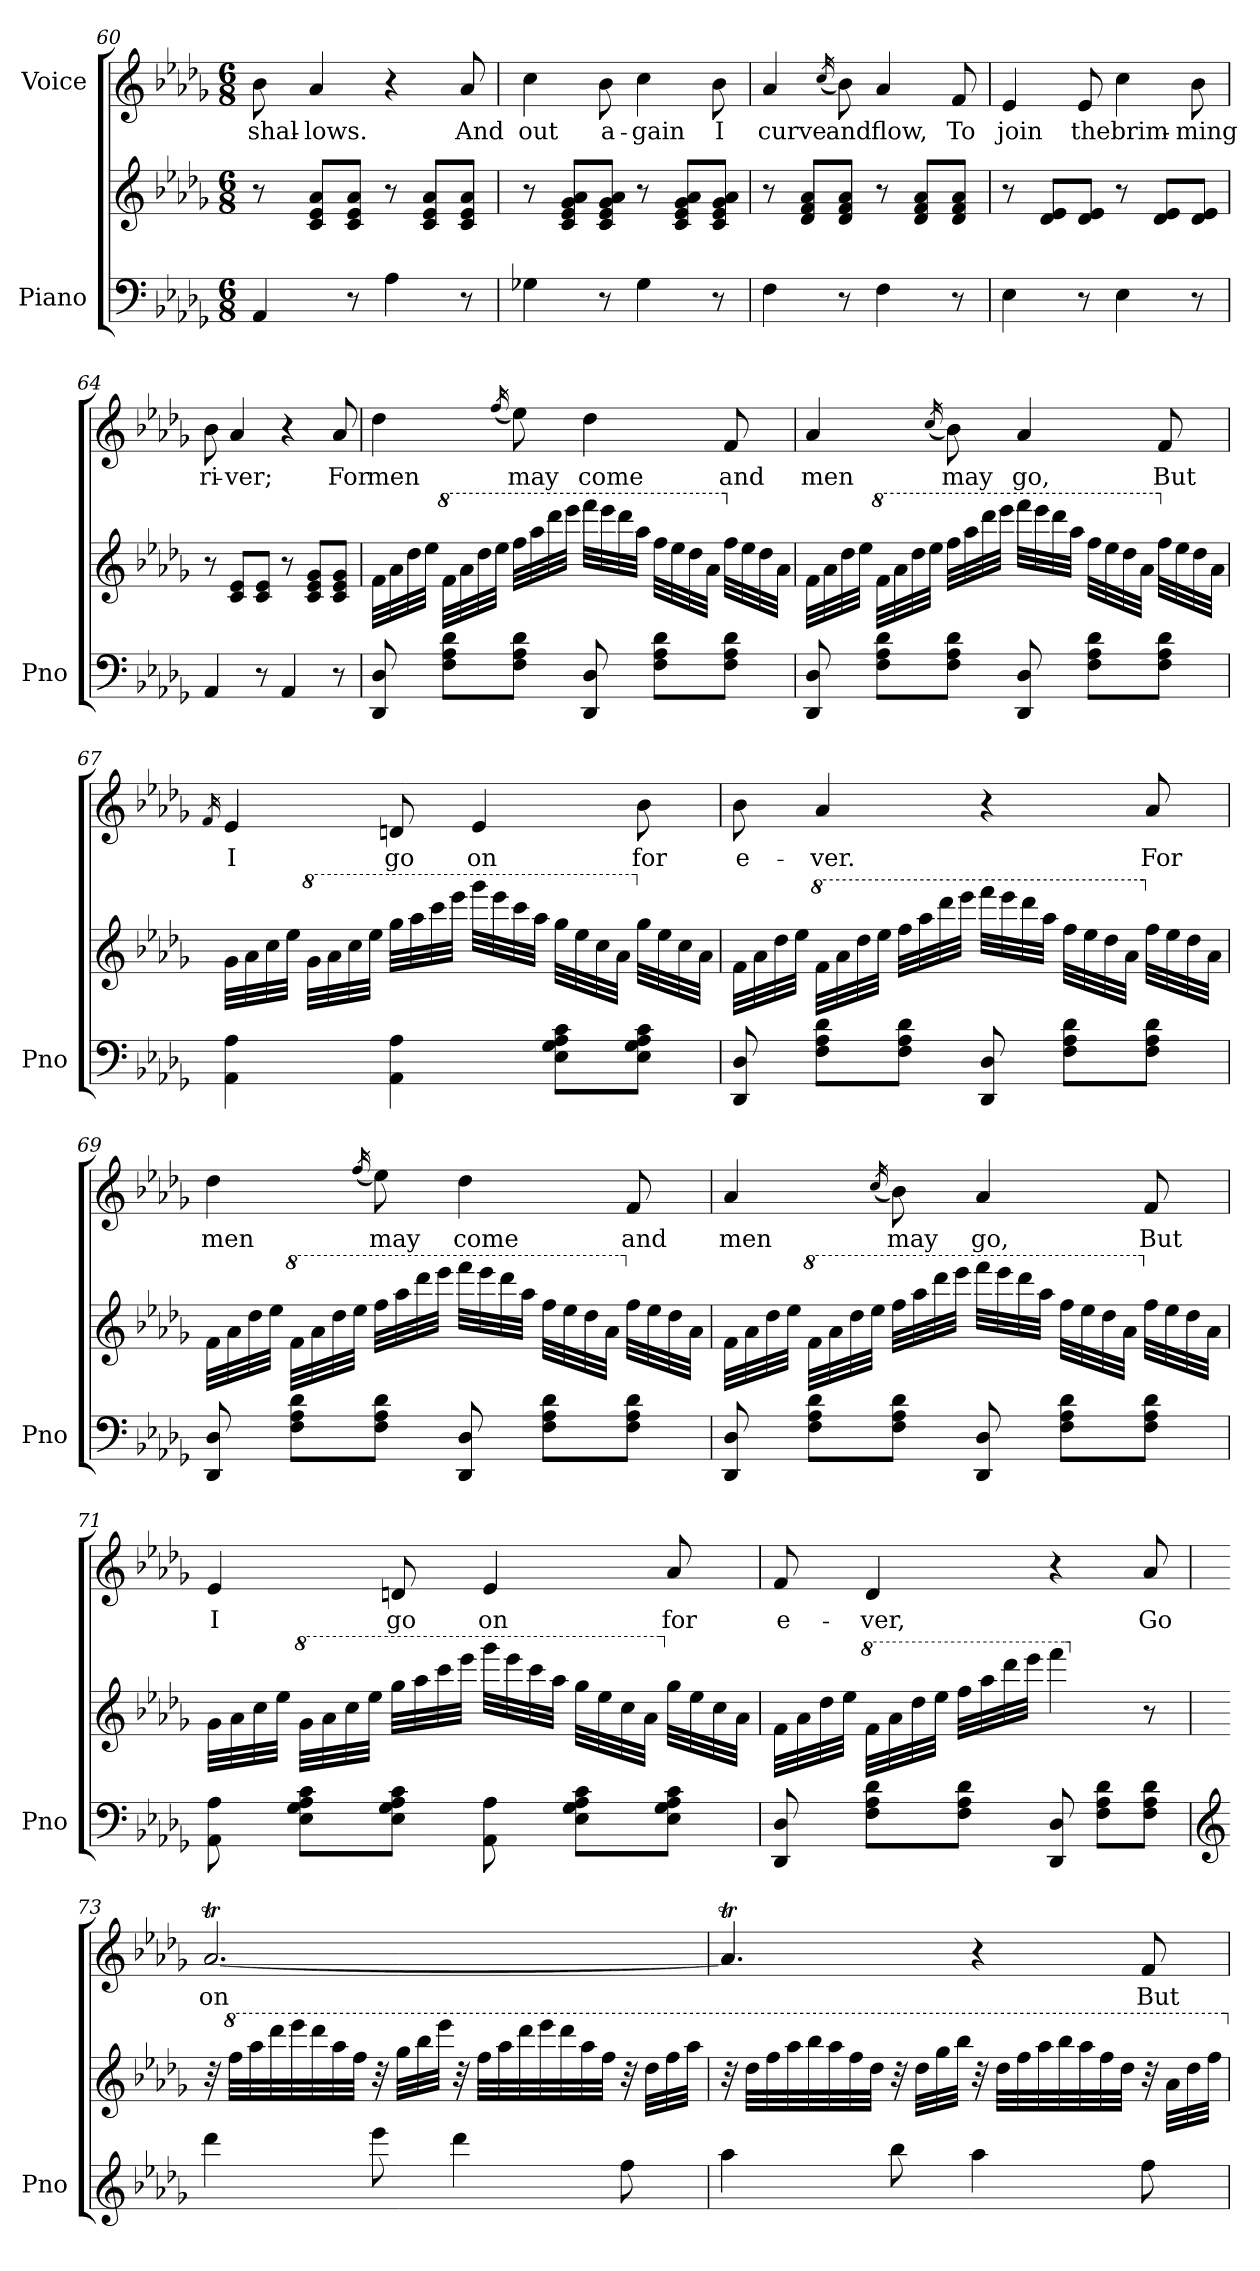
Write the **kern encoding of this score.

**kern	**kern	**kern	**text
*part2	*part2	*part1	*part1
*staff3	*staff2	*staff1	*staff1
*I"Piano	*	*I"Voice	*
*I'Pno	*	*	*
*clefF4	*clefG2	*clefG2	*
*k[b-e-a-d-g-]	*k[b-e-a-d-g-]	*k[b-e-a-d-g-]	*
*M6/8	*M6/8	*M6/8	*
=60	=60	=60	=60
!	!	!	!LO:LY:b
4AA-/	8r	8b-\	shal-
!	!	!	!LO:LY:b
.	8c/ 8e-/ 8a-/L	4a-/	-lows.
8r	8c/ 8e-/ 8a-/J	.	.
4A-\	8r	4r	.
.	8c/ 8e-/ 8a-/L	.	.
!	!	!	!LO:LY:b
8r	8c/ 8e-/ 8a-/J	8a-/	And
=61	=61	=61	=61
!	!	!	!LO:LY:b
4G-X\	8r	4cc\	out
.	8c/ 8e-/ 8g-/ 8a-/L	.	.
!	!	!	!LO:LY:b
8r	8c/ 8e-/ 8g-/ 8a-/J	8b-\	a-
!	!	!	!LO:LY:b
4G-\	8r	4cc\	-gain
.	8c/ 8e-/ 8g-/ 8a-/L	.	.
!	!	!	!LO:LY:b
8r	8c/ 8e-/ 8g-/ 8a-/J	8b-\	I
!!LO:LB:g=z
=62	=62	=62	=62
!	!	!	!LO:LY:b
4F\	8r	4a-/	curve
.	8d-/ 8f/ 8a-/L	.	.
.	.	(<16qcc/	.
!	!	!	!LO:LY:b
8r	8d-/ 8f/ 8a-/J	8b-\)	and
!	!	!	!LO:LY:b
4F\	8r	4a-/	flow,
.	8d-/ 8f/ 8a-/L	.	.
!	!	!	!LO:LY:b
8r	8d-/ 8f/ 8a-/J	8f/	To
=63	=63	=63	=63
!	!	!	!LO:LY:b
4E-\	8r	4e-/	join
.	8d-/ 8e-/L	.	.
!	!	!	!LO:LY:b
8r	8d-/ 8e-/J	8e-/	the
!	!	!	!LO:LY:b
4E-\	8r	4cc\	brim-
.	8d-/ 8e-/L	.	.
!	!	!	!LO:LY:b
8r	8d-/ 8e-/J	8b-\	-ming
=64	=64	=64	=64
!	!	!	!LO:LY:b
4AA-/	8r	8b-\	ri-
!	!	!	!LO:LY:b
.	8c/ 8e-/L	4a-/	-ver;
8r	8c/ 8e-/J	.	.
4AA-/	8r	4r	.
.	8c/ 8e-/ 8g-/L	.	.
!	!	!	!LO:LY:b
8r	8c/ 8e-/ 8g-/J	8a-/	For
!!LO:PB:g=z
=65	=65	=65	=65
*	*	*MM70	*
!	!	!	!LO:LY:b
8DD-/ 8D-/	32f\LLL	4dd-\	men
.	32a-\	.	.
.	32dd-\	.	.
.	32ee-\JJJ	.	.
*	*8va	*	*
8F\ 8A-\ 8d-\L	32ff\LLL	.	.
.	32aa-\	.	.
.	32ddd-\	.	.
.	32eee-\JJJ	.	.
.	.	(<16qff/	.
!	!	!	!LO:LY:b
8F\ 8A-\ 8d-\J	32fff\LLL	8ee-\)	may
.	32aaa-\	.	.
.	32dddd-\	.	.
.	32eeee-\JJJ	.	.
!	!	!	!LO:LY:b
8DD-/ 8D-/	32ffff\LLL	4dd-\	come
.	32eeee-\	.	.
.	32dddd-\	.	.
.	32aaa-\JJJ	.	.
8F\ 8A-\ 8d-\L	32fff\LLL	.	.
.	32eee-\	.	.
.	32ddd-\	.	.
.	32aa-\JJJ	.	.
*	*X8va	*	*
!	!	!	!LO:LY:b
8F\ 8A-\ 8d-\J	32ff\LLL	8f/	and
.	32ee-\	.	.
.	32dd-\	.	.
.	32a-\JJJ	.	.
=66	=66	=66	=66
!	!	!	!LO:LY:b
8DD-/ 8D-/	32f\LLL	4a-/	men
.	32a-\	.	.
.	32dd-\	.	.
.	32ee-\JJJ	.	.
*	*8va	*	*
8F\ 8A-\ 8d-\L	32ff\LLL	.	.
.	32aa-\	.	.
.	32ddd-\	.	.
.	32eee-\JJJ	.	.
.	.	(<16qcc/	.
!	!	!	!LO:LY:b
8F\ 8A-\ 8d-\J	32fff\LLL	8b-\)	may
.	32aaa-\	.	.
.	32dddd-\	.	.
.	32eeee-\JJJ	.	.
!	!	!	!LO:LY:b
8DD-/ 8D-/	32ffff\LLL	4a-/	go,
.	32eeee-\	.	.
.	32dddd-\	.	.
.	32aaa-\JJJ	.	.
8F\ 8A-\ 8d-\L	32fff\LLL	.	.
.	32eee-\	.	.
.	32ddd-\	.	.
.	32aa-\JJJ	.	.
*	*X8va	*	*
!	!	!	!LO:LY:b
8F\ 8A-\ 8d-\J	32ff\LLL	8f/	But
.	32ee-\	.	.
.	32dd-\	.	.
.	32a-\JJJ	.	.
!!LO:LB:g=z
=67	=67	=67	=67
.	.	16qf/	.
!	!	!	!LO:LY:b
4AA-\ 4A-\	32g-\LLL	4e-/	I
.	32a-\	.	.
.	32cc\	.	.
.	32ee-\JJJ	.	.
*	*8va	*	*
.	32gg-\LLL	.	.
.	32aa-\	.	.
.	32ccc\	.	.
.	32eee-\JJJ	.	.
!	!	!	!LO:LY:b
4AA-\ 4A-\	32ggg-\LLL	8dn/	go
.	32aaa-\	.	.
.	32cccc\	.	.
.	32eeee-\JJJ	.	.
!	!	!	!LO:LY:b
.	32gggg-\LLL	4e-/	on
.	32eeee-\	.	.
.	32cccc\	.	.
.	32aaa-\JJJ	.	.
8E-\ 8G-\ 8A-\ 8c\L	32ggg-\LLL	.	.
.	32eee-\	.	.
.	32ccc\	.	.
.	32aa-\JJJ	.	.
*	*X8va	*	*
!	!	!	!LO:LY:b
8E-\ 8G-\ 8A-\ 8c\J	32gg-\LLL	8b-\	for
.	32ee-\	.	.
.	32cc\	.	.
.	32a-\JJJ	.	.
=68	=68	=68	=68
!	!	!	!LO:LY:b
8DD-/ 8D-/	32f\LLL	8b-\	e-
.	32a-\	.	.
.	32dd-\	.	.
.	32ee-\JJJ	.	.
*	*8va	*	*
!	!	!	!LO:LY:b
8F\ 8A-\ 8d-\L	32ff\LLL	4a-/	-ver.
.	32aa-\	.	.
.	32ddd-\	.	.
.	32eee-\JJJ	.	.
8F\ 8A-\ 8d-\J	32fff\LLL	.	.
.	32aaa-\	.	.
.	32dddd-\	.	.
.	32eeee-\JJJ	.	.
8DD-/ 8D-/	32ffff\LLL	4r	.
.	32eeee-\	.	.
.	32dddd-\	.	.
.	32aaa-\JJJ	.	.
8F\ 8A-\ 8d-\L	32fff\LLL	.	.
.	32eee-\	.	.
.	32ddd-\	.	.
.	32aa-\JJJ	.	.
*	*X8va	*	*
!	!	!	!LO:LY:b
8F\ 8A-\ 8d-\J	32ff\LLL	8a-/	For
.	32ee-\	.	.
.	32dd-\	.	.
.	32a-\JJJ	.	.
!!LO:LB:g=z
=69	=69	=69	=69
!	!	!	!LO:LY:b
8DD-/ 8D-/	32f\LLL	4dd-\	men
.	32a-\	.	.
.	32dd-\	.	.
.	32ee-\JJJ	.	.
*	*8va	*	*
8F\ 8A-\ 8d-\L	32ff\LLL	.	.
.	32aa-\	.	.
.	32ddd-\	.	.
.	32eee-\JJJ	.	.
.	.	(<16qff/	.
!	!	!	!LO:LY:b
8F\ 8A-\ 8d-\J	32fff\LLL	8ee-\)	may
.	32aaa-\	.	.
.	32dddd-\	.	.
.	32eeee-\JJJ	.	.
!	!	!	!LO:LY:b
8DD-/ 8D-/	32ffff\LLL	4dd-\	come
.	32eeee-\	.	.
.	32dddd-\	.	.
.	32aaa-\JJJ	.	.
8F\ 8A-\ 8d-\L	32fff\LLL	.	.
.	32eee-\	.	.
.	32ddd-\	.	.
.	32aa-\JJJ	.	.
*	*X8va	*	*
!	!	!	!LO:LY:b
8F\ 8A-\ 8d-\J	32ff\LLL	8f/	and
.	32ee-\	.	.
.	32dd-\	.	.
.	32a-\JJJ	.	.
=70	=70	=70	=70
!	!	!	!LO:LY:b
8DD-/ 8D-/	32f\LLL	4a-/	men
.	32a-\	.	.
.	32dd-\	.	.
.	32ee-\JJJ	.	.
*	*8va	*	*
8F\ 8A-\ 8d-\L	32ff\LLL	.	.
.	32aa-\	.	.
.	32ddd-\	.	.
.	32eee-\JJJ	.	.
.	.	(<16qcc/	.
!	!	!	!LO:LY:b
8F\ 8A-\ 8d-\J	32fff\LLL	8b-\)	may
.	32aaa-\	.	.
.	32dddd-\	.	.
.	32eeee-\JJJ	.	.
!	!	!	!LO:LY:b
8DD-/ 8D-/	32ffff\LLL	4a-/	go,
.	32eeee-\	.	.
.	32dddd-\	.	.
.	32aaa-\JJJ	.	.
8F\ 8A-\ 8d-\L	32fff\LLL	.	.
.	32eee-\	.	.
.	32ddd-\	.	.
.	32aa-\JJJ	.	.
*	*X8va	*	*
!	!	!	!LO:LY:b
8F\ 8A-\ 8d-\J	32ff\LLL	8f/	But
.	32ee-\	.	.
.	32dd-\	.	.
.	32a-\JJJ	.	.
!!LO:LB:g=z
=71	=71	=71	=71
!	!	!	!LO:LY:b
8AA-\ 8A-\	32g-\LLL	4e-/	I
.	32a-\	.	.
.	32cc\	.	.
.	32ee-\JJJ	.	.
*	*8va	*	*
8E-\ 8G-\ 8A-\ 8c\L	32gg-\LLL	.	.
.	32aa-\	.	.
.	32ccc\	.	.
.	32eee-\JJJ	.	.
!	!	!	!LO:LY:b
8E-\ 8G-\ 8A-\ 8c\J	32ggg-\LLL	8dn/	go
.	32aaa-\	.	.
.	32cccc\	.	.
.	32eeee-\JJJ	.	.
!	!	!	!LO:LY:b
8AA-\ 8A-\	32gggg-\LLL	4e-/	on
.	32eeee-\	.	.
.	32cccc\	.	.
.	32aaa-\JJJ	.	.
8E-\ 8G-\ 8A-\ 8c\L	32ggg-\LLL	.	.
.	32eee-\	.	.
.	32ccc\	.	.
.	32aa-\JJJ	.	.
*	*X8va	*	*
!	!	!	!LO:LY:b
8E-\ 8G-\ 8A-\ 8c\J	32gg-\LLL	8a-/	for
.	32ee-\	.	.
.	32cc\	.	.
.	32a-\JJJ	.	.
=72	=72	=72	=72
!	!	!	!LO:LY:b
8DD-/ 8D-/	32f\LLL	8f/	e-
.	32a-\	.	.
.	32dd-\	.	.
.	32ee-\JJJ	.	.
*	*8va	*	*
!	!	!	!LO:LY:b
8F\ 8A-\ 8d-\L	32ff\LLL	4d-/	-ver,
.	32aa-\	.	.
.	32ddd-\	.	.
.	32eee-\JJJ	.	.
8F\ 8A-\ 8d-\J	32fff\LLL	.	.
.	32aaa-\	.	.
.	32dddd-\	.	.
.	32eeee-\JJJ	.	.
8DD-/ 8D-/	4ffff\	4r	.
8F\ 8A-\ 8d-\L	.	.	.
*	*X8va	*	*
!	!	!	!LO:LY:b
8F\ 8A-\ 8d-\J	8r	8a-/	Go
!!LO:PB:g=z
=73	=73	=73	=73
*clefG2	*	*	*
!	!	!	!LO:LY:b
4ddd-\	32r	[2.a-T/	on
*	*8va	*	*
.	32fff\LLL	.	.
.	32aaa-\	.	.
.	32dddd-\	.	.
.	32eeee-\	.	.
.	32dddd-\	.	.
.	32aaa-\	.	.
.	32fff\JJJ	.	.
8eee-\	32r	.	.
.	32ggg-\LLL	.	.
.	32bbb-\	.	.
.	32eeee-\JJJ	.	.
4ddd-\	32r	.	.
.	32fff\LLL	.	.
.	32aaa-\	.	.
.	32dddd-\	.	.
.	32eeee-\	.	.
.	32dddd-\	.	.
.	32aaa-\	.	.
.	32fff\JJJ	.	.
8ff\	32r	.	.
.	32ddd-\LLL	.	.
.	32fff\	.	.
.	32aaa-\JJJ	.	.
=74	=74	=74	=74
4aa-\	32r	4.a-T/]	.
.	32ddd-\LLL	.	.
.	32fff\	.	.
.	32aaa-\	.	.
.	32bbb-\	.	.
.	32aaa-\	.	.
.	32fff\	.	.
.	32ddd-\JJJ	.	.
8bb-\	32r	.	.
.	32ddd-\LLL	.	.
.	32ggg-\	.	.
.	32bbb-\JJJ	.	.
4aa-\	32r	4r	.
.	32ddd-\LLL	.	.
.	32fff\	.	.
.	32aaa-\	.	.
.	32bbb-\	.	.
.	32aaa-\	.	.
.	32fff\	.	.
.	32ddd-\JJJ	.	.
*	*	*MM90	*
!	!	!	!LO:LY:b
8ff\	32r	8f/	But
.	32aa-\LLL	.	.
.	32ddd-\	.	.
.	32fff\JJJ	.	.
*	*X8va	*	*
=	=	=	=
*-	*-	*-	*-
